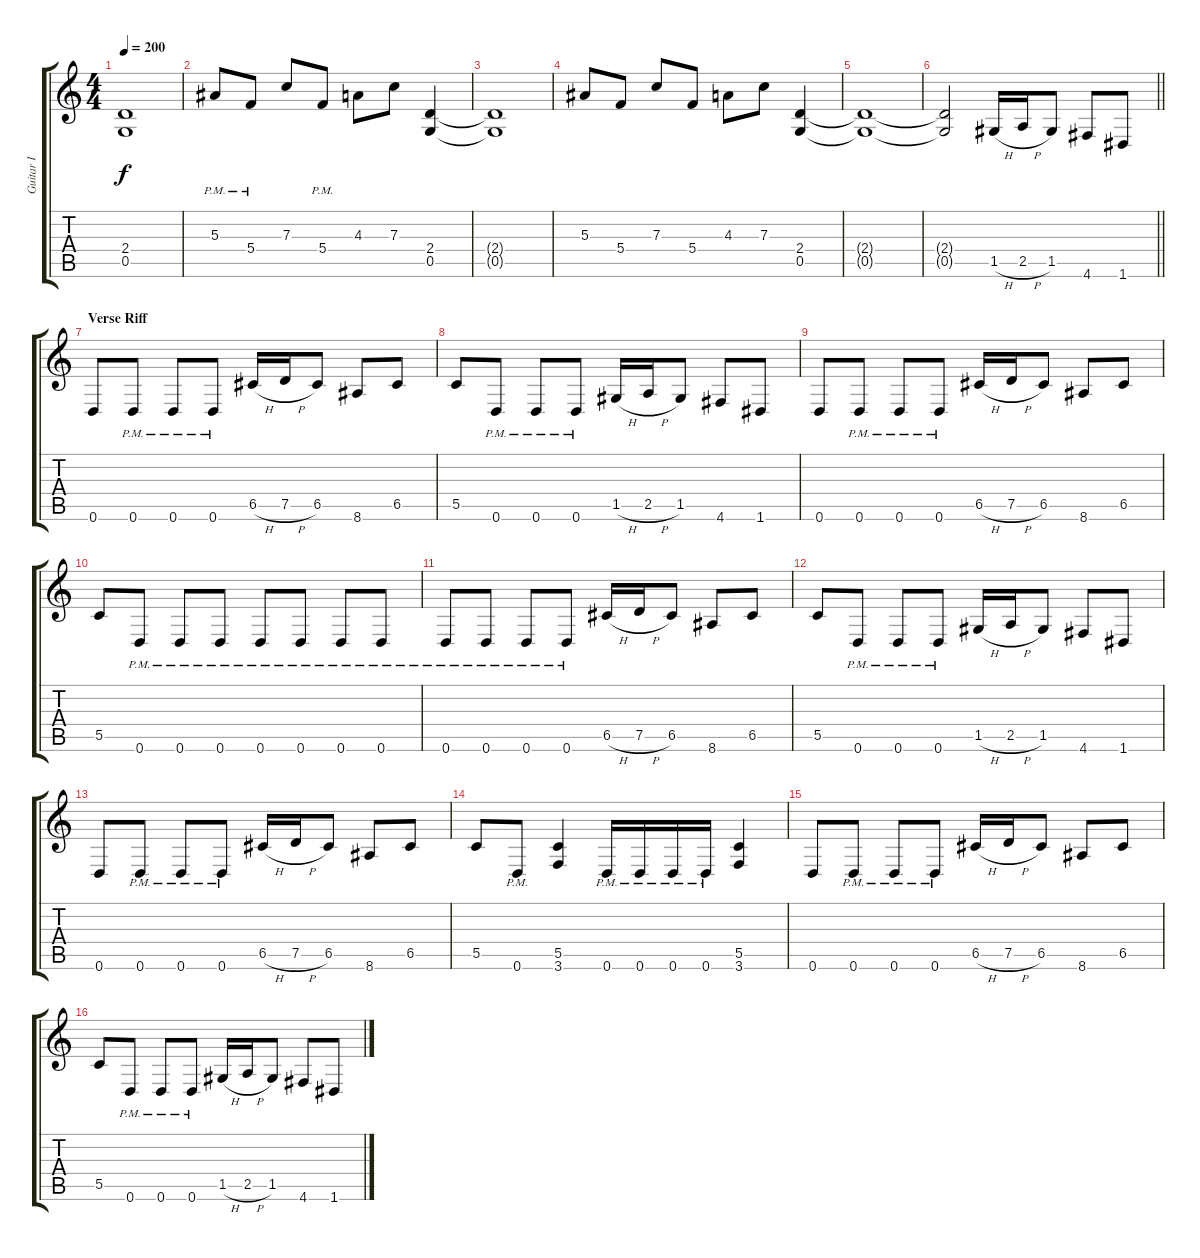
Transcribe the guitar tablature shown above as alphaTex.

\track ("Guitar I" "Guitar I") {instrument distortionguitar}
\staff {score tabs}
\tuning (D4 A3 F3 C3 G2 D2) {hide}
\ts (4 4)
\tempo 200
\clef g2
\ks c
(2.4{t} 0.5{t}).1{dy f} |
5.3{pm}.8 5.4{pm}.8 7.3.8 5.4{pm}.8 4.3.8 7.3.8 (2.4 0.5).4 |
(2.4{t} 0.5{t}).1 |
5.3.8 5.4.8 7.3.8 5.4.8 4.3.8 7.3.8 (2.4 0.5).4 |
(2.4{t} 0.5{t}).1 |
\barLineRight lightlight
(2.4{t} 0.5{t}).2 1.5{h}.16 2.5{h}.16 1.5.8 4.6.8 1.6.8 |
\section ("" "Verse Riff")
0.6.8 0.6{pm}.8 0.6{pm}.8 0.6{pm}.8 6.5{h}.16 7.5{h}.16 6.5.8 8.6.8 6.5.8 |
5.5.8 0.6{pm}.8 0.6{pm}.8 0.6{pm}.8 1.5{h}.16 2.5{h}.16 1.5.8 4.6.8 1.6.8 |
0.6.8 0.6{pm}.8 0.6{pm}.8 0.6{pm}.8 6.5{h}.16 7.5{h}.16 6.5.8 8.6.8 6.5.8 |
5.5.8 0.6{pm}.8 0.6{pm}.8 0.6{pm}.8 0.6{pm}.8 0.6{pm}.8 0.6{pm}.8 0.6{pm}.8 |
0.6{pm}.8 0.6{pm}.8 0.6{pm}.8 0.6{pm}.8 6.5{h}.16 7.5{h}.16 6.5.8 8.6.8 6.5.8 |
5.5.8 0.6{pm}.8 0.6{pm}.8 0.6{pm}.8 1.5{h}.16 2.5{h}.16 1.5.8 4.6.8 1.6.8 |
0.6.8 0.6{pm}.8 0.6{pm}.8 0.6{pm}.8 6.5{h}.16 7.5{h}.16 6.5.8 8.6.8 6.5.8 |
5.5.8 0.6{pm}.8 (5.5 3.6).4 0.6{pm}.16 0.6{pm}.16 0.6{pm}.16 0.6{pm}.16 (5.5 3.6).4 |
0.6.8 0.6{pm}.8 0.6{pm}.8 0.6{pm}.8 6.5{h}.16 7.5{h}.16 6.5.8 8.6.8 6.5.8 |
5.5.8 0.6{pm}.8 0.6{pm}.8 0.6{pm}.8 1.5{h}.16 2.5{h}.16 1.5.8 4.6.8 1.6.8
